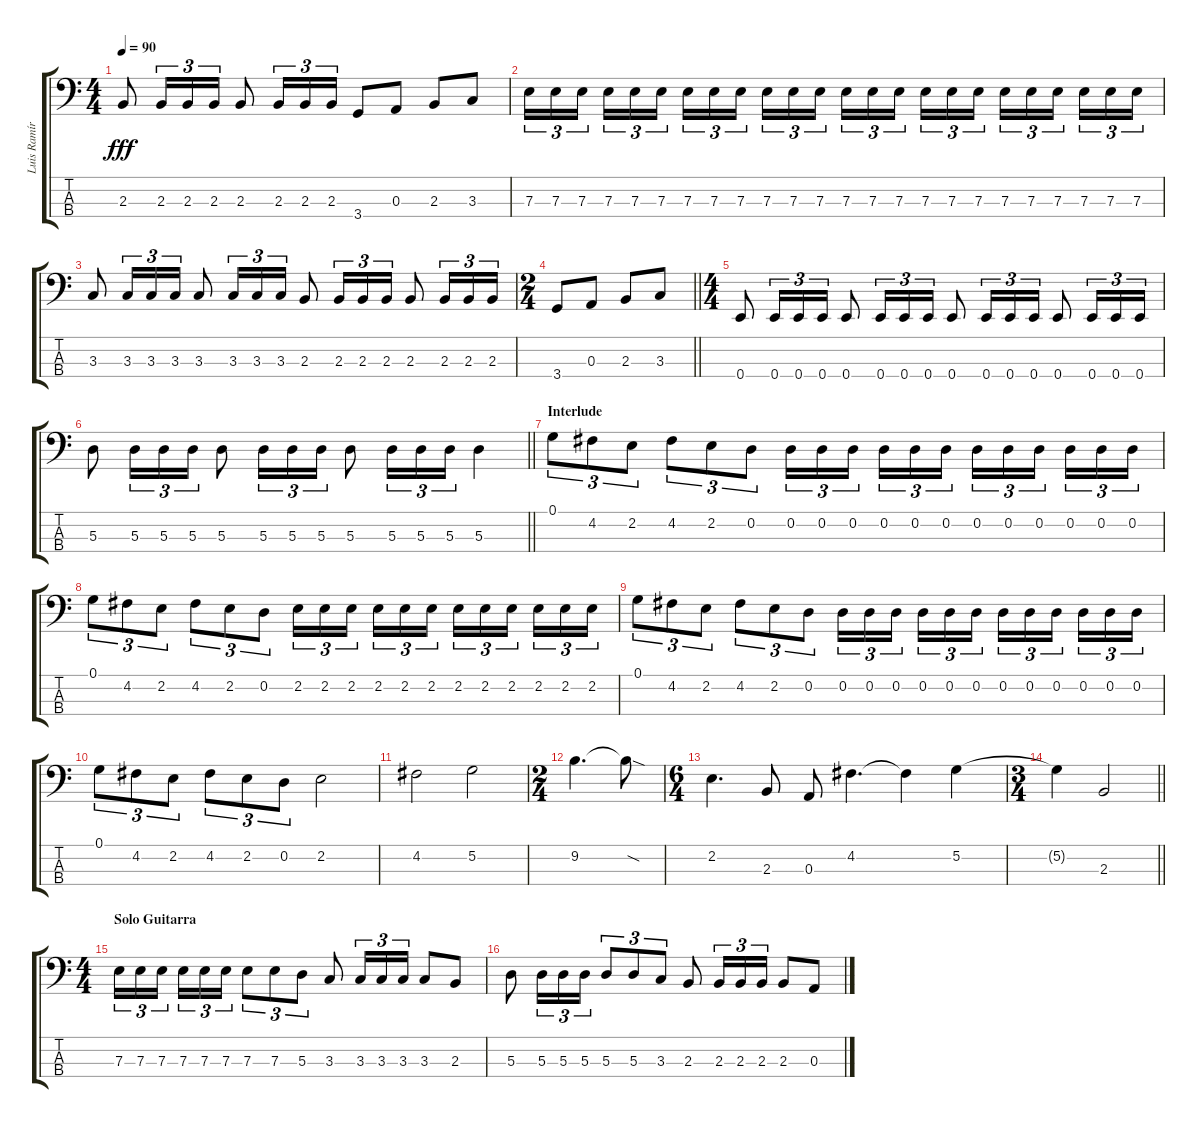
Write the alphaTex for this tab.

\track ("Luis Ramírez" "Luis Ramír") {instrument electricbassfinger}
\staff {score tabs}
\tuning (G2 D2 A1 E1) {hide}
\ts (4 4)
\tempo 90
\clef f4
\ks c
2.3.8{dy fff} 2.3.16{tu (3 2)} 2.3.16{tu (3 2)} 2.3.16{tu (3 2)} 2.3.8 2.3.16{tu (3 2)} 2.3.16{tu (3 2)} 2.3.16{tu (3 2)} 3.4.8 0.3.8 2.3.8 3.3.8 |
7.3.16{tu (3 2)} 7.3.16{tu (3 2)} 7.3.16{tu (3 2) beam splitsecondary} 7.3.16{tu (3 2)} 7.3.16{tu (3 2)} 7.3.16{tu (3 2)} 7.3.16{tu (3 2)} 7.3.16{tu (3 2)} 7.3.16{tu (3 2) beam splitsecondary} 7.3.16{tu (3 2)} 7.3.16{tu (3 2)} 7.3.16{tu (3 2)} 7.3.16{tu (3 2)} 7.3.16{tu (3 2)} 7.3.16{tu (3 2) beam splitsecondary} 7.3.16{tu (3 2)} 7.3.16{tu (3 2)} 7.3.16{tu (3 2)} 7.3.16{tu (3 2)} 7.3.16{tu (3 2)} 7.3.16{tu (3 2) beam splitsecondary} 7.3.16{tu (3 2)} 7.3.16{tu (3 2)} 7.3.16{tu (3 2)} |
3.3.8 3.3.16{tu (3 2)} 3.3.16{tu (3 2)} 3.3.16{tu (3 2)} 3.3.8 3.3.16{tu (3 2)} 3.3.16{tu (3 2)} 3.3.16{tu (3 2)} 2.3.8 2.3.16{tu (3 2)} 2.3.16{tu (3 2)} 2.3.16{tu (3 2)} 2.3.8 2.3.16{tu (3 2)} 2.3.16{tu (3 2)} 2.3.16{tu (3 2)} |
\ts (2 4)
\barLineRight lightlight
3.4.8 0.3.8 2.3.8 3.3.8 |
\ts (4 4)
0.4.8 0.4.16{tu (3 2)} 0.4.16{tu (3 2)} 0.4.16{tu (3 2)} 0.4.8 0.4.16{tu (3 2)} 0.4.16{tu (3 2)} 0.4.16{tu (3 2)} 0.4.8 0.4.16{tu (3 2)} 0.4.16{tu (3 2)} 0.4.16{tu (3 2)} 0.4.8 0.4.16{tu (3 2)} 0.4.16{tu (3 2)} 0.4.16{tu (3 2)} |
\barLineRight lightlight
5.3.8 5.3.16{tu (3 2)} 5.3.16{tu (3 2)} 5.3.16{tu (3 2)} 5.3.8 5.3.16{tu (3 2)} 5.3.16{tu (3 2)} 5.3.16{tu (3 2)} 5.3.8 5.3.16{tu (3 2)} 5.3.16{tu (3 2)} 5.3.16{tu (3 2)} 5.3.4 |
\section ("" "Interlude")
0.1.8{tu (3 2)} 4.2.8{tu (3 2)} 2.2.8{tu (3 2)} 4.2.8{tu (3 2)} 2.2.8{tu (3 2)} 0.2.8{tu (3 2)} 0.2.16{tu (3 2)} 0.2.16{tu (3 2)} 0.2.16{tu (3 2) beam splitsecondary} 0.2.16{tu (3 2)} 0.2.16{tu (3 2)} 0.2.16{tu (3 2)} 0.2.16{tu (3 2)} 0.2.16{tu (3 2)} 0.2.16{tu (3 2) beam splitsecondary} 0.2.16{tu (3 2)} 0.2.16{tu (3 2)} 0.2.16{tu (3 2)} |
0.1.8{tu (3 2)} 4.2.8{tu (3 2)} 2.2.8{tu (3 2)} 4.2.8{tu (3 2)} 2.2.8{tu (3 2)} 0.2.8{tu (3 2)} 2.2.16{tu (3 2)} 2.2.16{tu (3 2)} 2.2.16{tu (3 2) beam splitsecondary} 2.2.16{tu (3 2)} 2.2.16{tu (3 2)} 2.2.16{tu (3 2)} 2.2.16{tu (3 2)} 2.2.16{tu (3 2)} 2.2.16{tu (3 2) beam splitsecondary} 2.2.16{tu (3 2)} 2.2.16{tu (3 2)} 2.2.16{tu (3 2)} |
0.1.8{tu (3 2)} 4.2.8{tu (3 2)} 2.2.8{tu (3 2)} 4.2.8{tu (3 2)} 2.2.8{tu (3 2)} 0.2.8{tu (3 2)} 0.2.16{tu (3 2)} 0.2.16{tu (3 2)} 0.2.16{tu (3 2) beam splitsecondary} 0.2.16{tu (3 2)} 0.2.16{tu (3 2)} 0.2.16{tu (3 2)} 0.2.16{tu (3 2)} 0.2.16{tu (3 2)} 0.2.16{tu (3 2) beam splitsecondary} 0.2.16{tu (3 2)} 0.2.16{tu (3 2)} 0.2.16{tu (3 2)} |
0.1.8{tu (3 2)} 4.2.8{tu (3 2)} 2.2.8{tu (3 2)} 4.2.8{tu (3 2)} 2.2.8{tu (3 2)} 0.2.8{tu (3 2)} 2.2.2 |
4.2.2 5.2.2 |
\ts (2 4)
9.2.4{d} 9.2{sod t}.8 |
\ts (6 4)
2.2.4{d} 2.3.8 0.3.8 4.2.4{d} 4.2{t}.4 5.2.4 |
\ts (3 4)
\barLineRight lightlight
5.2{t}.4 2.3.2 |
\ts (4 4)
\section ("" "Solo Guitarra")
7.3.16{tu (3 2)} 7.3.16{tu (3 2)} 7.3.16{tu (3 2) beam splitsecondary} 7.3.16{tu (3 2)} 7.3.16{tu (3 2)} 7.3.16{tu (3 2)} 7.3.8{tu (3 2)} 7.3.8{tu (3 2)} 5.3.8{tu (3 2)} 3.3.8 3.3.16{tu (3 2)} 3.3.16{tu (3 2)} 3.3.16{tu (3 2)} 3.3.8 2.3.8 |
5.3.8 5.3.16{tu (3 2)} 5.3.16{tu (3 2)} 5.3.16{tu (3 2)} 5.3.8{tu (3 2)} 5.3.8{tu (3 2)} 3.3.8{tu (3 2)} 2.3.8 2.3.16{tu (3 2)} 2.3.16{tu (3 2)} 2.3.16{tu (3 2)} 2.3.8 0.3.8
